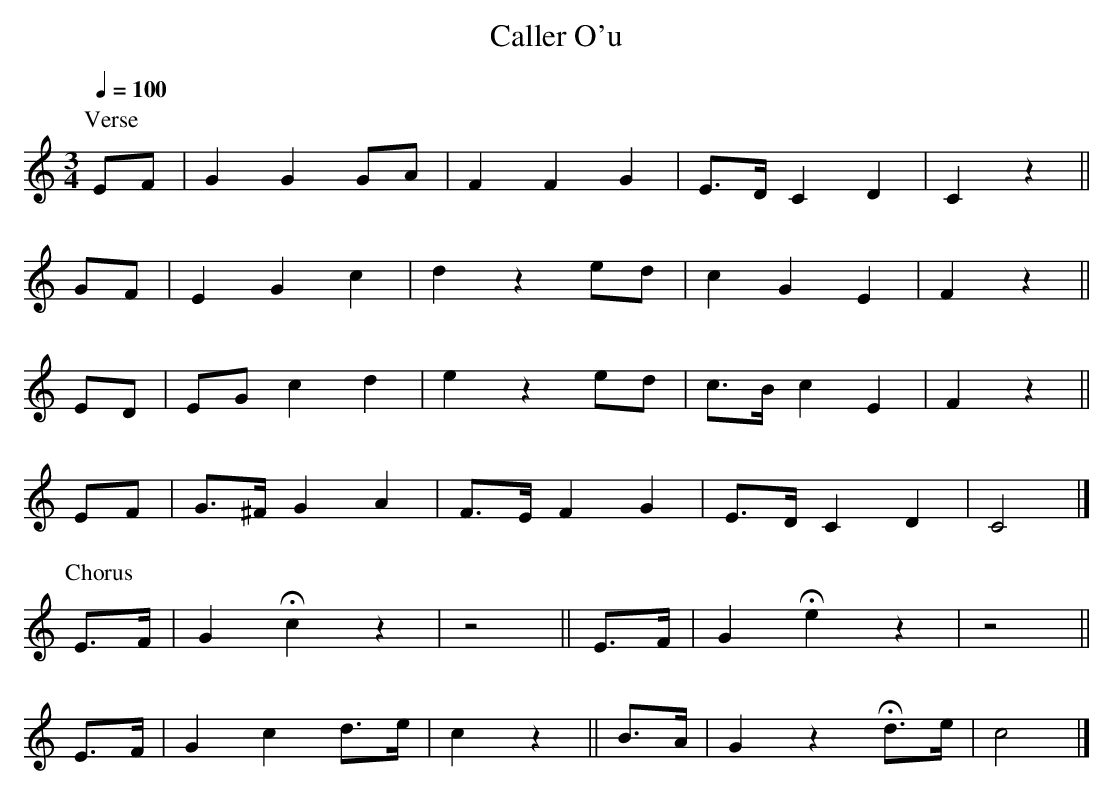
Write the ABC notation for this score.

X:1
T:Caller O'u
M:3/4
L:1/8
Q:1/4=100
K:C
P:Verse
EF|G2   G2 GA|F2  F2 G2|E>D C2 D2|C2 z2||
GF|E2   G2 c2|d2  z2 ed|c2  G2 E2|F2 z2||
ED|EG   c2 d2|e2  z2 ed|c>B c2 E2|F2 z2||
EF|G>^F G2 A2|F>E F2 G2|E>D C2 D2|C4   |]
P:Chorus
E>F|G2 Hc2  z2 |z4   ||\
E>F|G2 He2  z2 |z4   ||
E>F|G2  c2  d>e|c2 z2||\
B>A|G2  z2 Hd>e|c4   |]
